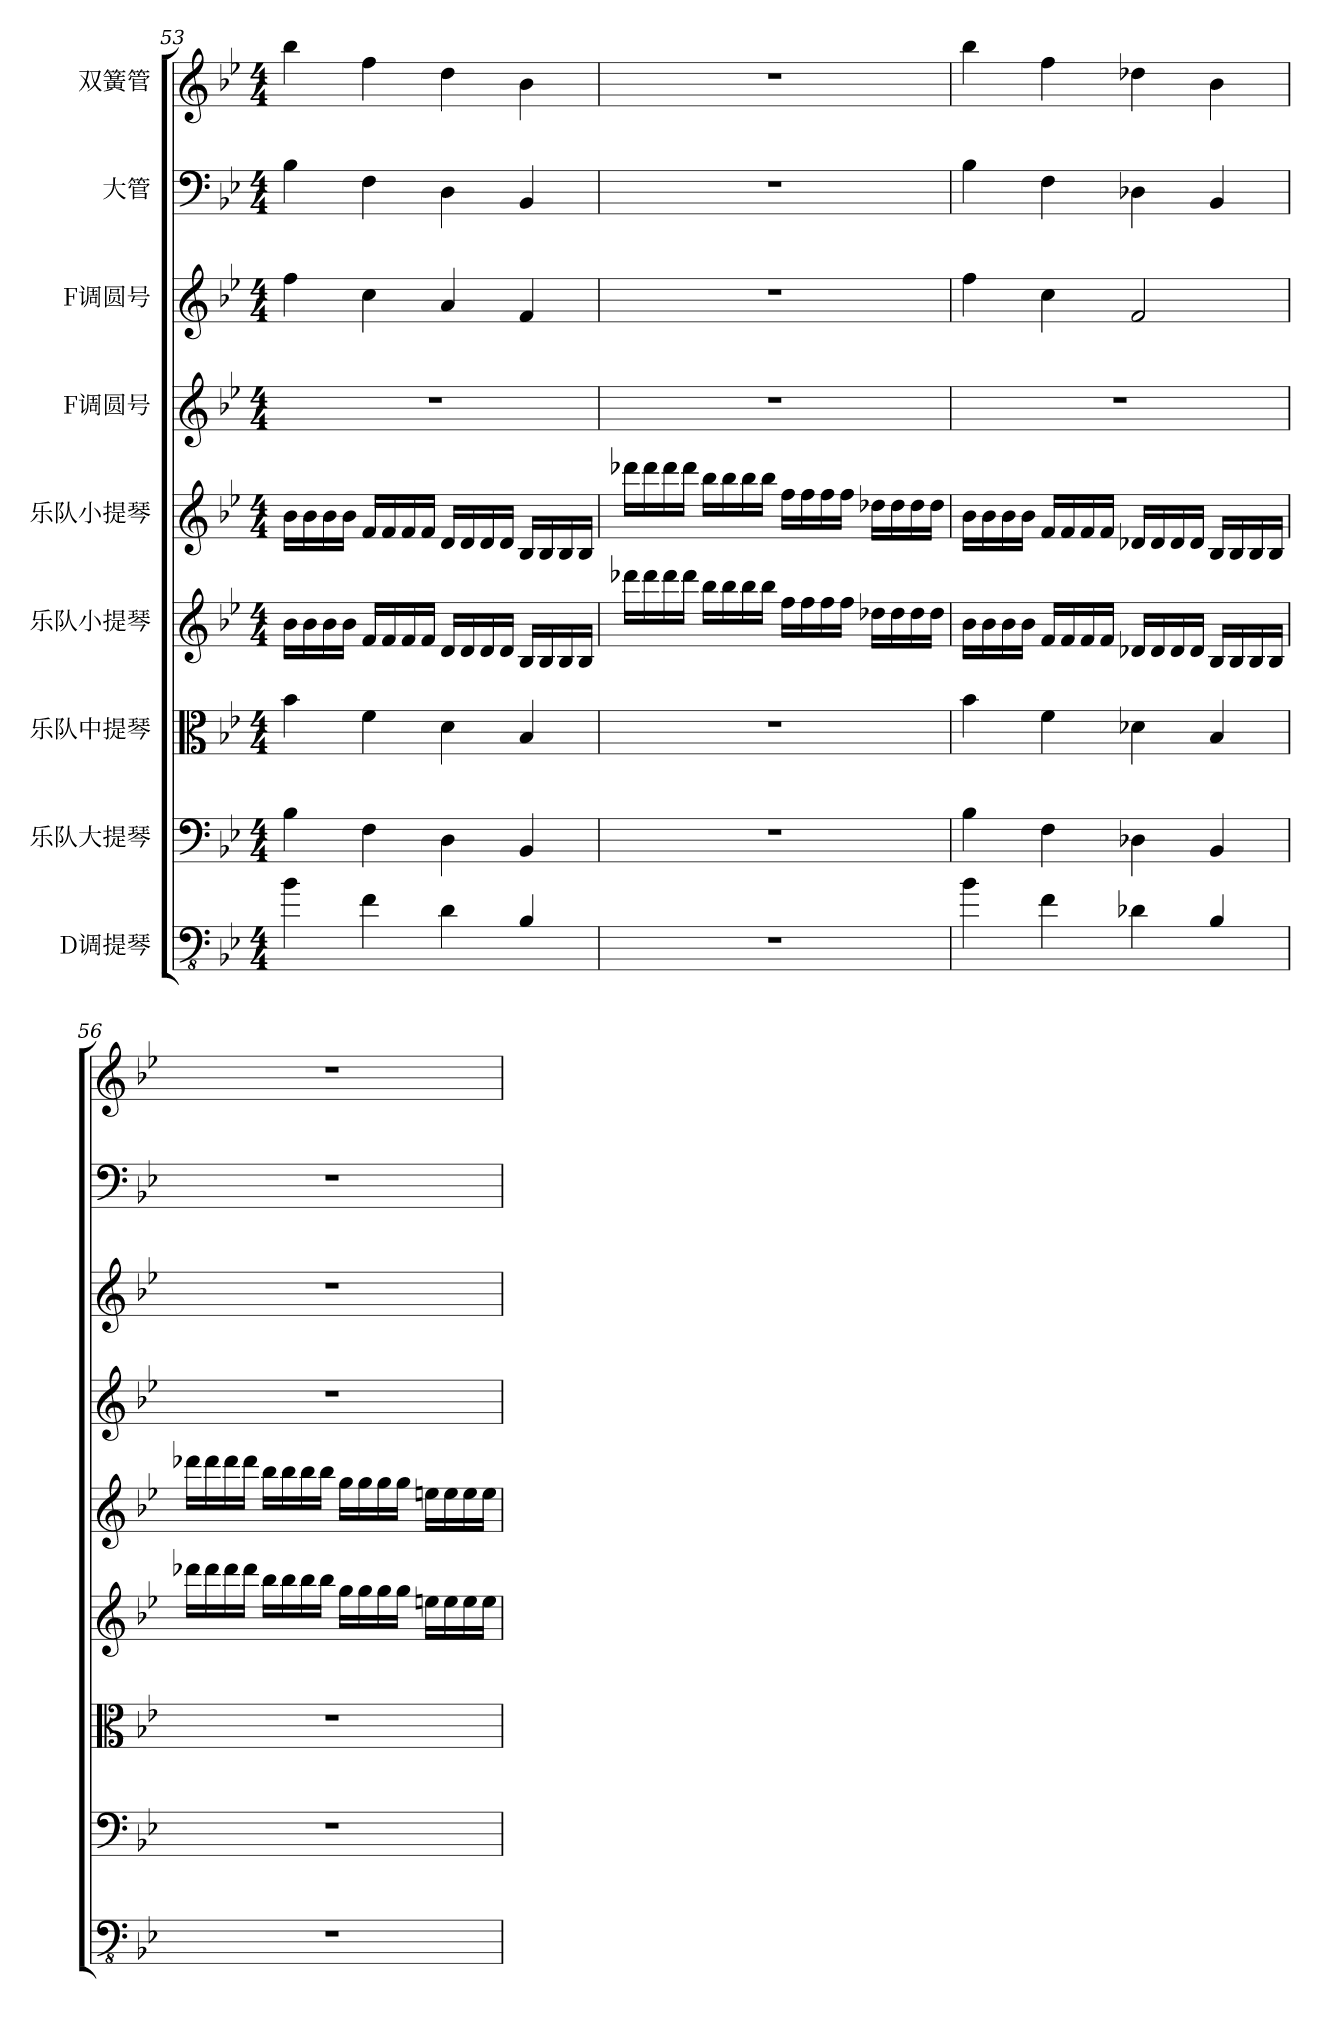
**kern	**kern	**kern	**kern	**kern	**kern	**kern	**kern	**kern
*part9	*part8	*part7	*part6	*part5	*part4	*part3	*part2	*part1
*staff9	*staff8	*staff7	*staff6	*staff5	*staff4	*staff3	*staff2	*staff1
*I"D调提琴	*I"乐队大提琴	*I"乐队中提琴	*I"乐队小提琴	*I"乐队小提琴	*I"F调圆号	*I"F调圆号	*I"大管	*I"双簧管
!!LO:PB:g=z
*clefFv4	*clefF4	*clefC3	*clefG2	*clefG2	*clefG2	*clefG2	*clefF4	*clefG2
*ITrd7c12	*	*	*	*	*ITrd4c7	*ITrd4c7	*	*
*k[b-e-]	*k[b-e-]	*k[b-e-]	*k[b-e-]	*k[b-e-]	*k[b-e-a-]	*k[b-e-a-]	*k[b-e-]	*k[b-e-]
*M4/4	*M4/4	*M4/4	*M4/4	*M4/4	*M4/4	*M4/4	*M4/4	*M4/4
=53	=53	=53	=53	=53	=53	=53	=53	=53
4BB-\	4B-\	4b-\	16b-\LL	16b-\LL	1r	4b-\	4B-\	4bb-\
.	.	.	16b-\	16b-\	.	.	.	.
.	.	.	16b-\	16b-\	.	.	.	.
.	.	.	16b-\JJ	16b-\JJ	.	.	.	.
4FF\	4F\	4f\	16f/LL	16f/LL	.	4f\	4F\	4ff\
.	.	.	16f/	16f/	.	.	.	.
.	.	.	16f/	16f/	.	.	.	.
.	.	.	16f/JJ	16f/JJ	.	.	.	.
4DD\	4D\	4d\	16d/LL	16d/LL	.	4d/	4D\	4dd\
.	.	.	16d/	16d/	.	.	.	.
.	.	.	16d/	16d/	.	.	.	.
.	.	.	16d/JJ	16d/JJ	.	.	.	.
4BBB-/	4BB-/	4B-/	16B-/LL	16B-/LL	.	4B-/	4BB-/	4b-\
.	.	.	16B-/	16B-/	.	.	.	.
.	.	.	16B-/	16B-/	.	.	.	.
.	.	.	16B-/JJ	16B-/JJ	.	.	.	.
=54	=54	=54	=54	=54	=54	=54	=54	=54
1r	1r	1r	16ddd-X\LL	16ddd-X\LL	1r	1r	1r	1r
.	.	.	16ddd-\	16ddd-\	.	.	.	.
.	.	.	16ddd-\	16ddd-\	.	.	.	.
.	.	.	16ddd-\JJ	16ddd-\JJ	.	.	.	.
.	.	.	16bb-\LL	16bb-\LL	.	.	.	.
.	.	.	16bb-\	16bb-\	.	.	.	.
.	.	.	16bb-\	16bb-\	.	.	.	.
.	.	.	16bb-\JJ	16bb-\JJ	.	.	.	.
.	.	.	16ff\LL	16ff\LL	.	.	.	.
.	.	.	16ff\	16ff\	.	.	.	.
.	.	.	16ff\	16ff\	.	.	.	.
.	.	.	16ff\JJ	16ff\JJ	.	.	.	.
.	.	.	16dd-X\LL	16dd-X\LL	.	.	.	.
.	.	.	16dd-\	16dd-\	.	.	.	.
.	.	.	16dd-\	16dd-\	.	.	.	.
.	.	.	16dd-\JJ	16dd-\JJ	.	.	.	.
!!LO:PB:g=z
=55	=55	=55	=55	=55	=55	=55	=55	=55
4BB-\	4B-\	4b-\	16b-\LL	16b-\LL	1r	4b-\	4B-\	4bb-\
.	.	.	16b-\	16b-\	.	.	.	.
.	.	.	16b-\	16b-\	.	.	.	.
.	.	.	16b-\JJ	16b-\JJ	.	.	.	.
4FF\	4F\	4f\	16f/LL	16f/LL	.	4f\	4F\	4ff\
.	.	.	16f/	16f/	.	.	.	.
.	.	.	16f/	16f/	.	.	.	.
.	.	.	16f/JJ	16f/JJ	.	.	.	.
4DD-X\	4D-X\	4d-X\	16d-X/LL	16d-X/LL	.	2B-/	4D-X\	4dd-X\
.	.	.	16d-/	16d-/	.	.	.	.
.	.	.	16d-/	16d-/	.	.	.	.
.	.	.	16d-/JJ	16d-/JJ	.	.	.	.
4BBB-/	4BB-/	4B-/	16B-/LL	16B-/LL	.	.	4BB-/	4b-\
.	.	.	16B-/	16B-/	.	.	.	.
.	.	.	16B-/	16B-/	.	.	.	.
.	.	.	16B-/JJ	16B-/JJ	.	.	.	.
=56	=56	=56	=56	=56	=56	=56	=56	=56
1r	1r	1r	16ddd-X\LL	16ddd-X\LL	1r	1r	1r	1r
.	.	.	16ddd-\	16ddd-\	.	.	.	.
.	.	.	16ddd-\	16ddd-\	.	.	.	.
.	.	.	16ddd-\JJ	16ddd-\JJ	.	.	.	.
.	.	.	16bb-\LL	16bb-\LL	.	.	.	.
.	.	.	16bb-\	16bb-\	.	.	.	.
.	.	.	16bb-\	16bb-\	.	.	.	.
.	.	.	16bb-\JJ	16bb-\JJ	.	.	.	.
.	.	.	16gg\LL	16gg\LL	.	.	.	.
.	.	.	16gg\	16gg\	.	.	.	.
.	.	.	16gg\	16gg\	.	.	.	.
.	.	.	16gg\JJ	16gg\JJ	.	.	.	.
.	.	.	16een\LL	16een\LL	.	.	.	.
.	.	.	16ee\	16ee\	.	.	.	.
.	.	.	16ee\	16ee\	.	.	.	.
.	.	.	16ee\JJ	16ee\JJ	.	.	.	.
=	=	=	=	=	=	=	=	=
*-	*-	*-	*-	*-	*-	*-	*-	*-
